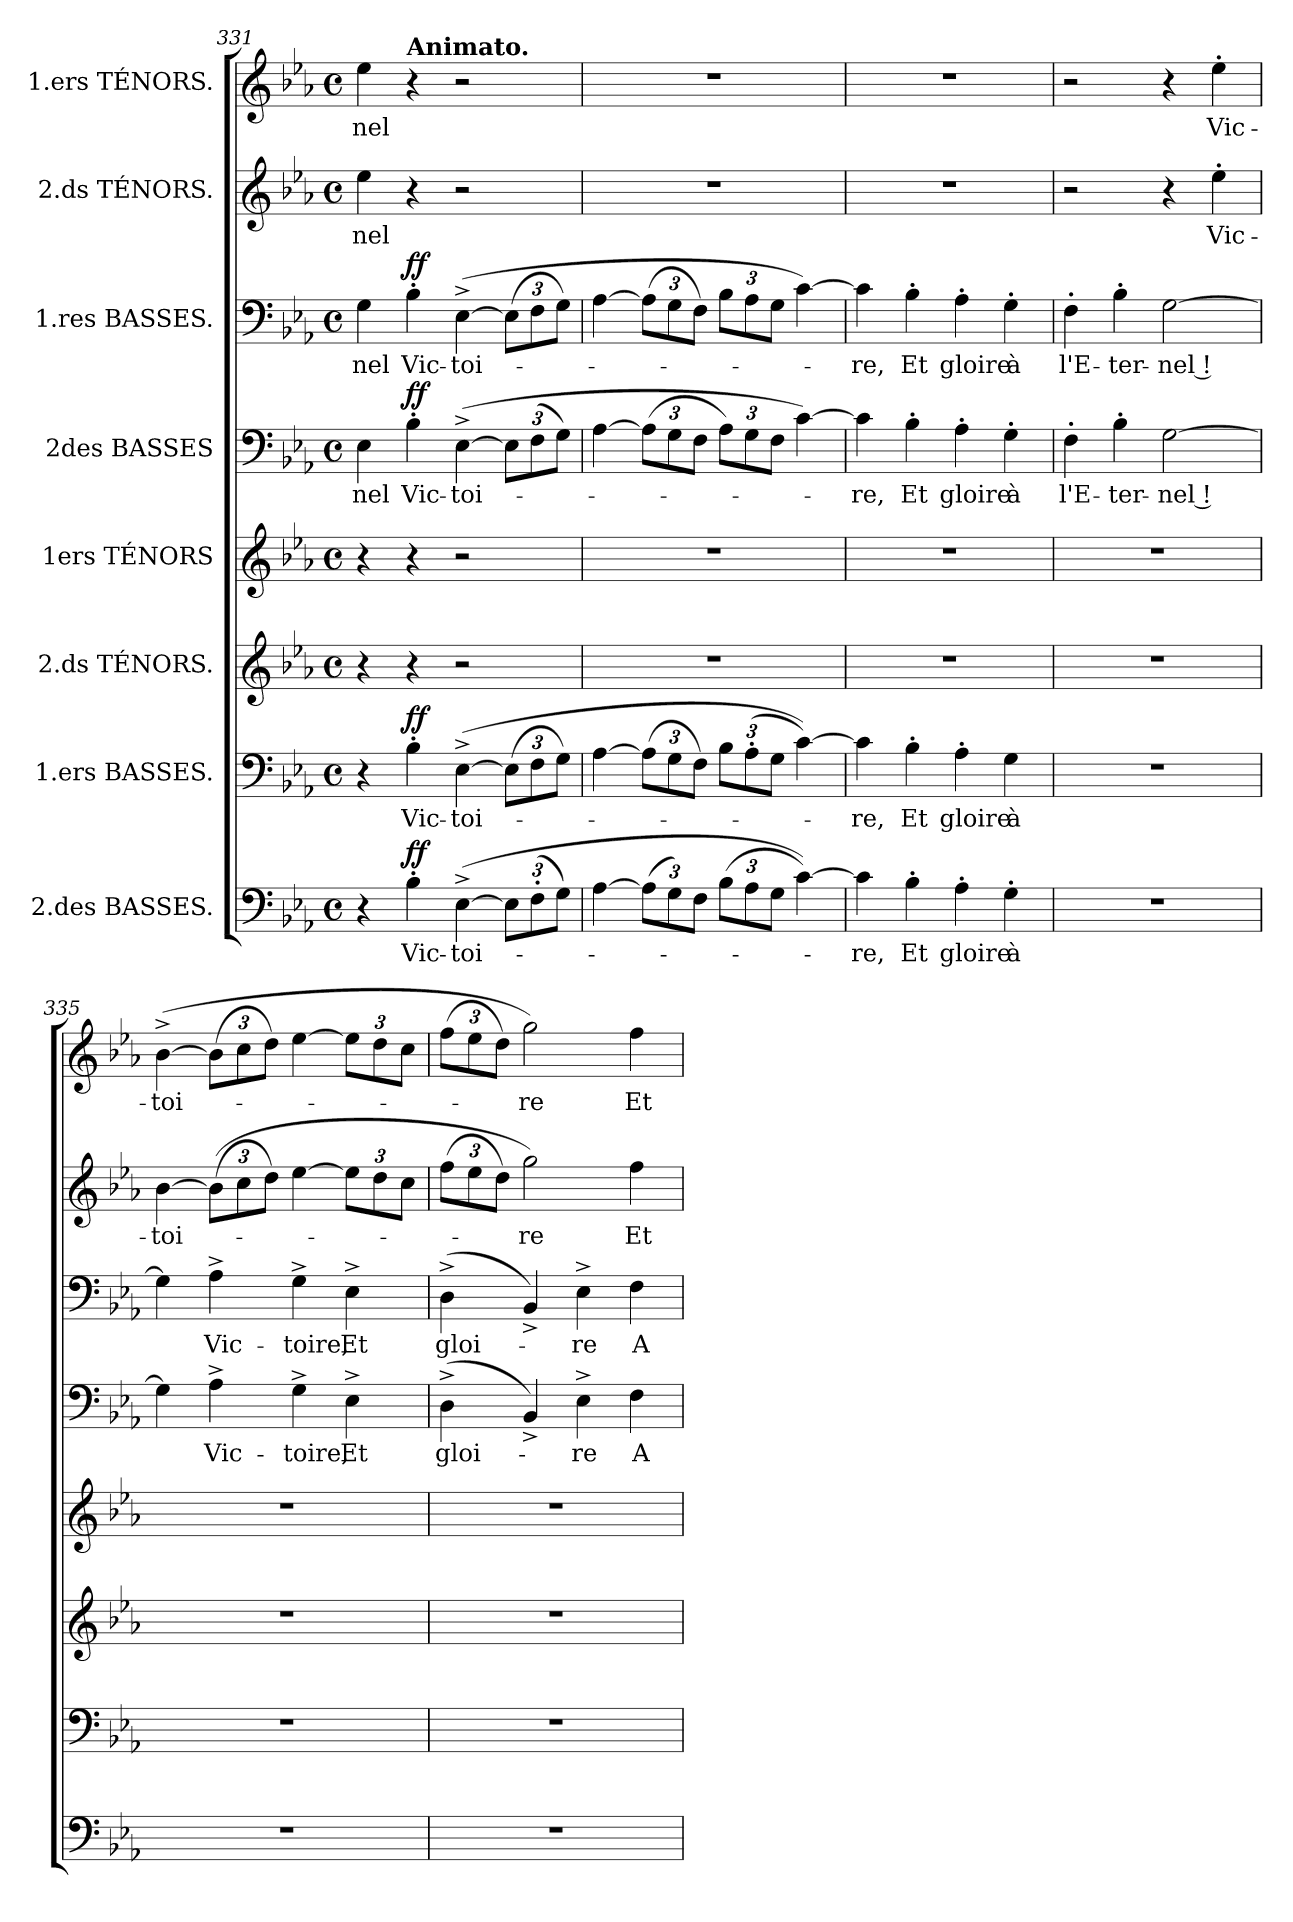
**kern	**text	**dynam	**kern	**text	**dynam	**kern	**kern	**kern	**text	**dynam	**kern	**text	**dynam	**kern	**text	**kern	**text
*part8	*part8	*part8	*part7	*part7	*part7	*part6	*part5	*part4	*part4	*part4	*part3	*part3	*part3	*part2	*part2	*part1	*part1
*staff8	*staff8	*staff8	*staff7	*staff7	*staff7	*staff6	*staff5	*staff4	*staff4	*staff4	*staff3	*staff3	*staff3	*staff2	*staff2	*staff1	*staff1
*I"2.des BASSES.	*	*	*I"1.ers BASSES.	*	*	*I"2.ds TÉNORS.	*I"1ers TÉNORS	*I"2des BASSES	*	*	*I"1.res BASSES.	*	*	*I"2.ds TÉNORS.	*	*I"1.ers TÉNORS.	*
*clefF4	*	*	*clefF4	*	*	*clefG2	*clefG2	*clefF4	*	*	*clefF4	*	*	*clefG2	*	*clefG2	*
*	*	*	*	*	*	*ITrd7c12	*ITrd7c12	*	*	*	*	*	*	*ITrd7c12	*	*ITrd7c12	*
*k[b-e-a-]	*	*	*k[b-e-a-]	*	*	*k[b-e-a-]	*k[b-e-a-]	*k[b-e-a-]	*	*	*k[b-e-a-]	*	*	*k[b-e-a-]	*	*k[b-e-a-]	*
*M4/4	*	*	*M4/4	*	*	*M4/4	*M4/4	*M4/4	*	*	*M4/4	*	*	*M4/4	*	*M4/4	*
*met(c)	*	*	*met(c)	*	*	*met(c)	*met(c)	*met(c)	*	*	*met(c)	*	*	*met(c)	*	*met(c)	*
=331	=331	=331	=331	=331	=331	=331	=331	=331	=331	=331	=331	=331	=331	=331	=331	=331	=331
4r	.	.	4r	.	.	4r	4r	4E-\	-nel	.	4G\	-nel	.	4e-\	-nel	4e-\	-nel
!	!	!	!	!	!	!	!	!	!	!	!	!	!	!	!	!LO:TX:B:t=Animato.	!
4B-'\	Vic-	ff	4B-'\	Vic-	ff	4r	4r	4B-'\	Vic-	ff	4B-'\	Vic-	ff	4r	.	4r	.
([4E-^\	-toi-	.	([4E-^\	-toi-	.	2r	2r	([4E-^\	-toi-	.	([4E-^\	-toi-	.	2r	.	2r	.
12E-\L]	.	.	(12E-\L]	.	.	.	.	12E-\L]	.	.	(12E-\L]	.	.	.	.	.	.
(12F'\	.	.	12F\	.	.	.	.	(12F\	.	.	12F\	.	.	.	.	.	.
12G\J)	.	.	12G\J)	.	.	.	.	12G\J)	.	.	12G\J)	.	.	.	.	.	.
=332	=332	=332	=332	=332	=332	=332	=332	=332	=332	=332	=332	=332	=332	=332	=332	=332	=332
[4A-\	.	.	[4A-\	.	.	1r	1r	[4A-\	.	.	[4A-\	.	.	1r	.	1r	.
(12A-\L]	.	.	(12A-\L]	.	.	.	.	(12A-\L]	.	.	(12A-\L]	.	.	.	.	.	.
12G\)	.	.	12G\	.	.	.	.	12G\	.	.	12G\	.	.	.	.	.	.
12F\J	.	.	12F\J)	.	.	.	.	12F\J	.	.	12F\J)	.	.	.	.	.	.
(12B-\L	.	.	12B-\L	.	.	.	.	12A-\L)	.	.	12B-\L	.	.	.	.	.	.
12A-\	.	.	(12A-'\	.	.	.	.	12G\	.	.	12A-\	.	.	.	.	.	.
12G\J	.	.	12G\J	.	.	.	.	12F\J	.	.	12G\J	.	.	.	.	.	.
[4c\))	.	.	[4c\))	.	.	.	.	[4c\)	.	.	[4c\)	.	.	.	.	.	.
=333	=333	=333	=333	=333	=333	=333	=333	=333	=333	=333	=333	=333	=333	=333	=333	=333	=333
4c\]	-re,	.	4c\]	-re,	.	1r	1r	4c\]	-re,	.	4c\]	-re,	.	1r	.	1r	.
4B-'\	Et	.	4B-'\	Et	.	.	.	4B-'\	Et	.	4B-'\	Et	.	.	.	.	.
4A-'\	gloire	.	4A-'\	gloire	.	.	.	4A-'\	gloire	.	4A-'\	gloire	.	.	.	.	.
4G'\	à	.	4G\	à	.	.	.	4G'\	à	.	4G'\	à	.	.	.	.	.
!!LO:LB:g=z
=334	=334	=334	=334	=334	=334	=334	=334	=334	=334	=334	=334	=334	=334	=334	=334	=334	=334
1r	.	.	1r	.	.	1r	1r	4F'\	l'E-	.	4F'\	l'E-	.	2r	.	2r	.
.	.	.	.	.	.	.	.	4B-'\	-ter-	.	4B-'\	-ter-	.	.	.	.	.
.	.	.	.	.	.	.	.	[2G\	-nel !	.	[2G\	-nel !	.	4r	.	4r	.
.	.	.	.	.	.	.	.	.	.	.	.	.	.	4e-'\	Vic-	4e-'\	Vic-
=335	=335	=335	=335	=335	=335	=335	=335	=335	=335	=335	=335	=335	=335	=335	=335	=335	=335
1r	.	.	1r	.	.	1r	1r	4G\]	.	.	4G\]	.	.	[4B-\	-toi-	([4B-^\	-toi-
.	.	.	.	.	.	.	.	4A-^\	Vic-	.	4A-^\	Vic-	.	((12B-\L]	.	(12B-\L]	.
.	.	.	.	.	.	.	.	.	.	.	.	.	.	12c\	.	12c\	.
.	.	.	.	.	.	.	.	.	.	.	.	.	.	12d\J)	.	12d\J)	.
.	.	.	.	.	.	.	.	4G^\	-toire,	.	4G^\	-toire,	.	[4e-\	.	[4e-\	.
.	.	.	.	.	.	.	.	4E-^\	Et	.	4E-^\	Et	.	12e-\L]	.	12e-\L]	.
.	.	.	.	.	.	.	.	.	.	.	.	.	.	12d\	.	12d\	.
.	.	.	.	.	.	.	.	.	.	.	.	.	.	12c\J	.	12c\J	.
=336	=336	=336	=336	=336	=336	=336	=336	=336	=336	=336	=336	=336	=336	=336	=336	=336	=336
1r	.	.	1r	.	.	1r	1r	(4D^\	gloi-	.	(4D^\	gloi-	.	(12f\L	.	(12f\L	.
.	.	.	.	.	.	.	.	.	.	.	.	.	.	12e-\	.	12e-\	.
.	.	.	.	.	.	.	.	.	.	.	.	.	.	12d\J)	.	12d\J)	.
.	.	.	.	.	.	.	.	4BB-^/)	.	.	4BB-^/)	.	.	2g\)	-re	2g\)	-re
.	.	.	.	.	.	.	.	4E-^\	-re	.	4E-^\	-re	.	.	.	.	.
.	.	.	.	.	.	.	.	4F\	A	.	4F\	A	.	4f\	Et	4f\	Et
=	=	=	=	=	=	=	=	=	=	=	=	=	=	=	=	=	=
*-	*-	*-	*-	*-	*-	*-	*-	*-	*-	*-	*-	*-	*-	*-	*-	*-	*-
